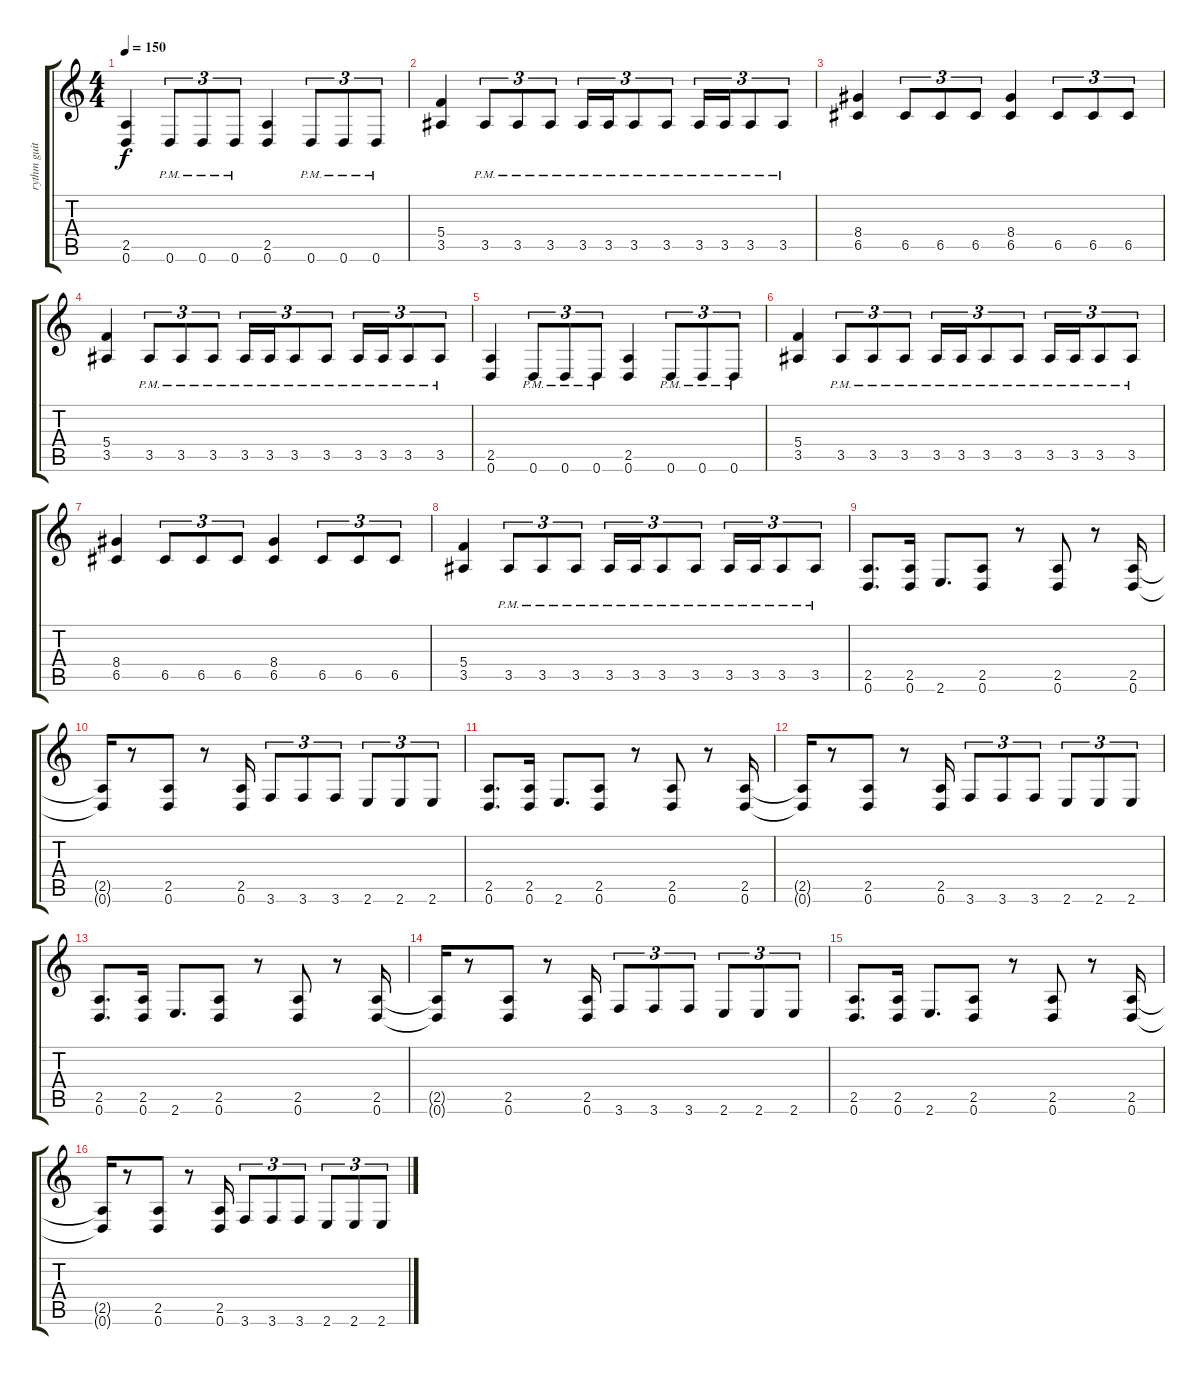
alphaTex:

\track ("rythm guitar" "rythm guit") {instrument distortionguitar}
\staff {score tabs}
\tuning (D4 A3 F3 C3 G2 D2) {hide}
\ts (4 4)
\tempo 150
\clef g2
\ks c
(2.5 0.6).4{dy f} 0.6{pm}.8{tu (3 2)} 0.6{pm}.8{tu (3 2)} 0.6{pm}.8{tu (3 2)} (2.5 0.6).4 0.6{pm}.8{tu (3 2)} 0.6{pm}.8{tu (3 2)} 0.6{pm}.8{tu (3 2)} |
(5.4 3.5).4 3.5{pm}.8{tu (3 2)} 3.5{pm}.8{tu (3 2)} 3.5{pm}.8{tu (3 2)} 3.5{pm}.16{tu (3 2)} 3.5{pm}.16{tu (3 2)} 3.5{pm}.8{tu (3 2)} 3.5{pm}.8{tu (3 2)} 3.5{pm}.16{tu (3 2)} 3.5{pm}.16{tu (3 2)} 3.5{pm}.8{tu (3 2)} 3.5{pm}.8{tu (3 2)} |
(8.4 6.5).4 6.5.8{tu (3 2)} 6.5.8{tu (3 2)} 6.5.8{tu (3 2)} (8.4 6.5).4 6.5.8{tu (3 2)} 6.5.8{tu (3 2)} 6.5.8{tu (3 2)} |
(5.4 3.5).4 3.5{pm}.8{tu (3 2)} 3.5{pm}.8{tu (3 2)} 3.5{pm}.8{tu (3 2)} 3.5{pm}.16{tu (3 2)} 3.5{pm}.16{tu (3 2)} 3.5{pm}.8{tu (3 2)} 3.5{pm}.8{tu (3 2)} 3.5{pm}.16{tu (3 2)} 3.5{pm}.16{tu (3 2)} 3.5{pm}.8{tu (3 2)} 3.5{pm}.8{tu (3 2)} |
(2.5 0.6).4 0.6{pm}.8{tu (3 2)} 0.6{pm}.8{tu (3 2)} 0.6{pm}.8{tu (3 2)} (2.5 0.6).4 0.6{pm}.8{tu (3 2)} 0.6{pm}.8{tu (3 2)} 0.6{pm}.8{tu (3 2)} |
(5.4 3.5).4 3.5{pm}.8{tu (3 2)} 3.5{pm}.8{tu (3 2)} 3.5{pm}.8{tu (3 2)} 3.5{pm}.16{tu (3 2)} 3.5{pm}.16{tu (3 2)} 3.5{pm}.8{tu (3 2)} 3.5{pm}.8{tu (3 2)} 3.5{pm}.16{tu (3 2)} 3.5{pm}.16{tu (3 2)} 3.5{pm}.8{tu (3 2)} 3.5{pm}.8{tu (3 2)} |
(8.4 6.5).4 6.5.8{tu (3 2)} 6.5.8{tu (3 2)} 6.5.8{tu (3 2)} (8.4 6.5).4 6.5.8{tu (3 2)} 6.5.8{tu (3 2)} 6.5.8{tu (3 2)} |
(5.4 3.5).4 3.5{pm}.8{tu (3 2)} 3.5{pm}.8{tu (3 2)} 3.5{pm}.8{tu (3 2)} 3.5{pm}.16{tu (3 2)} 3.5{pm}.16{tu (3 2)} 3.5{pm}.8{tu (3 2)} 3.5{pm}.8{tu (3 2)} 3.5{pm}.16{tu (3 2)} 3.5{pm}.16{tu (3 2)} 3.5{pm}.8{tu (3 2)} 3.5{pm}.8{tu (3 2)} |
(2.5 0.6).8{d} (2.5 0.6).16 2.6.8{d} (2.5 0.6).8 r.8 (2.5 0.6).8 r.8 (2.5 0.6).16 |
(2.5{t} 0.6{t}).16 r.8 (2.5 0.6).8 r.8 (2.5 0.6).16 3.6.8{tu (3 2)} 3.6.8{tu (3 2)} 3.6.8{tu (3 2)} 2.6.8{tu (3 2)} 2.6.8{tu (3 2)} 2.6.8{tu (3 2)} |
(2.5 0.6).8{d} (2.5 0.6).16 2.6.8{d} (2.5 0.6).8 r.8 (2.5 0.6).8 r.8 (2.5 0.6).16 |
(2.5{t} 0.6{t}).16 r.8 (2.5 0.6).8 r.8 (2.5 0.6).16 3.6.8{tu (3 2)} 3.6.8{tu (3 2)} 3.6.8{tu (3 2)} 2.6.8{tu (3 2)} 2.6.8{tu (3 2)} 2.6.8{tu (3 2)} |
(2.5 0.6).8{d} (2.5 0.6).16 2.6.8{d} (2.5 0.6).8 r.8 (2.5 0.6).8 r.8 (2.5 0.6).16 |
(2.5{t} 0.6{t}).16 r.8 (2.5 0.6).8 r.8 (2.5 0.6).16 3.6.8{tu (3 2)} 3.6.8{tu (3 2)} 3.6.8{tu (3 2)} 2.6.8{tu (3 2)} 2.6.8{tu (3 2)} 2.6.8{tu (3 2)} |
(2.5 0.6).8{d} (2.5 0.6).16 2.6.8{d} (2.5 0.6).8 r.8 (2.5 0.6).8 r.8 (2.5 0.6).16 |
(2.5{t} 0.6{t}).16 r.8 (2.5 0.6).8 r.8 (2.5 0.6).16 3.6.8{tu (3 2)} 3.6.8{tu (3 2)} 3.6.8{tu (3 2)} 2.6.8{tu (3 2)} 2.6.8{tu (3 2)} 2.6.8{tu (3 2)}
